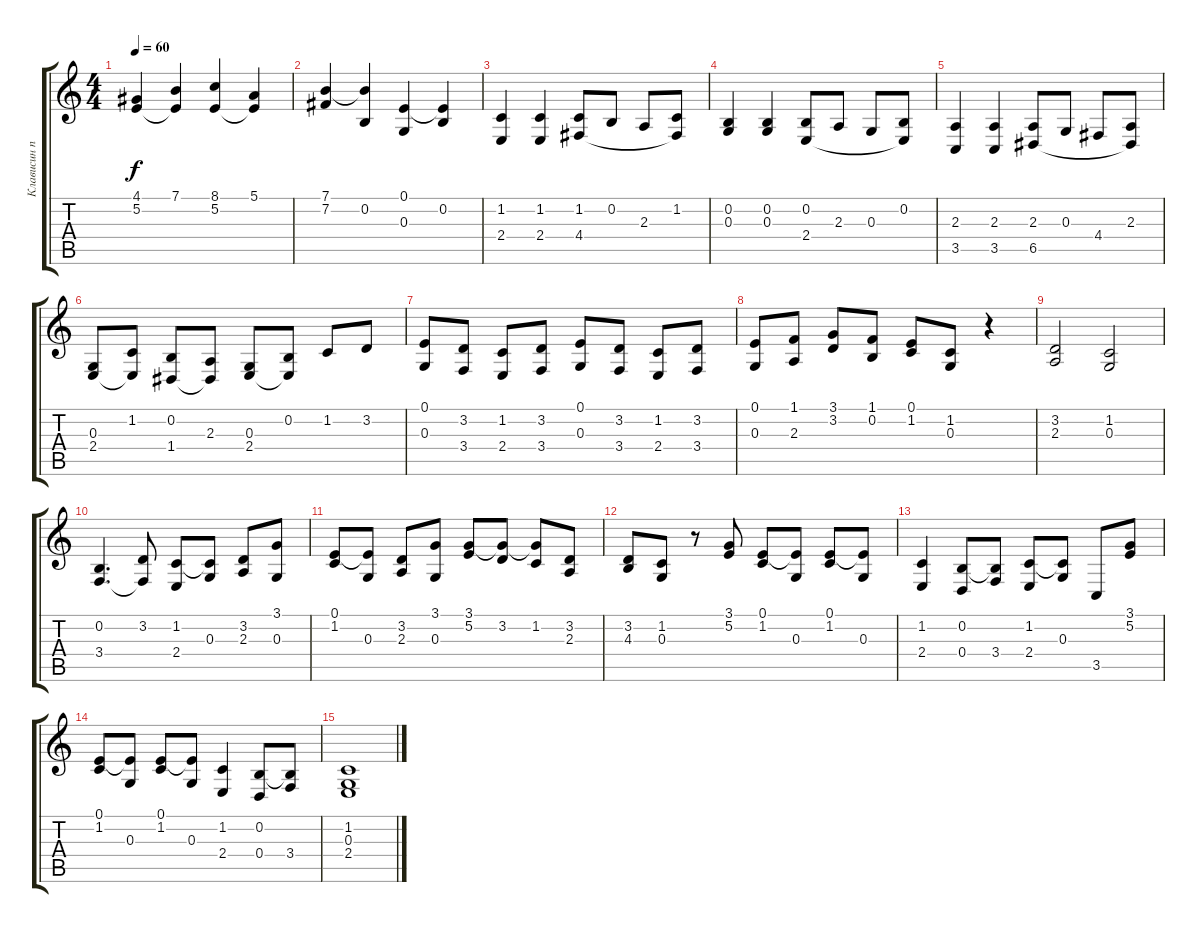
\track ("Клависин прав" "Клависин п") {instrument harpsichord}
\staff {score tabs}
\tuning (E4 B3 G3 D3 A2 E2) {hide}
\ts (4 4)
\tempo 60
\clef g2
\ks c
(4.1 5.2).4{dy f} (7.1 5.2{t}).4 (8.1 5.2).4 (5.1 5.2{t}).4 |
(7.1 7.2).4 (7.1{t} 0.2).4 (0.1 0.3).4 (0.1{t} 0.2).4 |
(1.2 2.4).4 (1.2 2.4).4 (1.2 4.4).8 0.2.8 2.3.8 (1.2 4.4{t}).8 |
(0.2 0.3).4 (0.2 0.3).4 (0.2 2.4).8 2.3.8 0.3.8 (0.2 2.4{t}).8 |
(2.3 3.5).4 (2.3 3.5).4 (2.3 6.5).8 0.3.8 4.4.8 (2.3 6.5{t}).8 |
(0.3 2.4).8 (1.2 2.4{t}).8 (0.2 1.4).8 (2.3 1.4{t}).8 (0.3 2.4).8 (0.2 2.4{t}).8 1.2.8 3.2.8 |
(0.1 0.3).8 (3.2 3.4).8 (1.2 2.4).8 (3.2 3.4).8 (0.1 0.3).8 (3.2 3.4).8 (1.2 2.4).8 (3.2 3.4).8 |
(0.1 0.3).8 (1.1 2.3).8 (3.1 3.2).8 (1.1 0.2).8 (0.1 1.2).8 (1.2 0.3).8 r.4 |
(3.2 2.3).2 (1.2 0.3).2 |
(0.2 3.4).4{d} (3.2 3.4{t}).8 (1.2 2.4).8 (1.2{t} 0.3).8 (3.2 2.3).8 (3.1 0.3).8 |
(0.1 1.2).8 (0.1{t} 0.3).8 (3.2 2.3).8 (3.1 0.3).8 (3.1 5.2).8 (3.1{t} 3.2).8 (3.1{t} 1.2).8 (3.2 2.3).8 |
(3.2 4.3).8 (1.2 0.3).8 r.8 (3.1 5.2).8 (0.1 1.2).8 (0.1{t} 0.3).8 (0.1 1.2).8 (0.1{t} 0.3).8 |
(1.2 2.4).4 (0.2 0.4).8 (0.2{t} 3.4).8 (1.2 2.4).8 (1.2{t} 0.3).8 3.5.8 (3.1 5.2).8 |
(0.1 1.2).8 (0.1{t} 0.3).8 (0.1 1.2).8 (0.1{t} 0.3).8 (1.2 2.4).4 (0.2 0.4).8 (0.2{t} 3.4).8 |
(1.2 0.3 2.4).1
